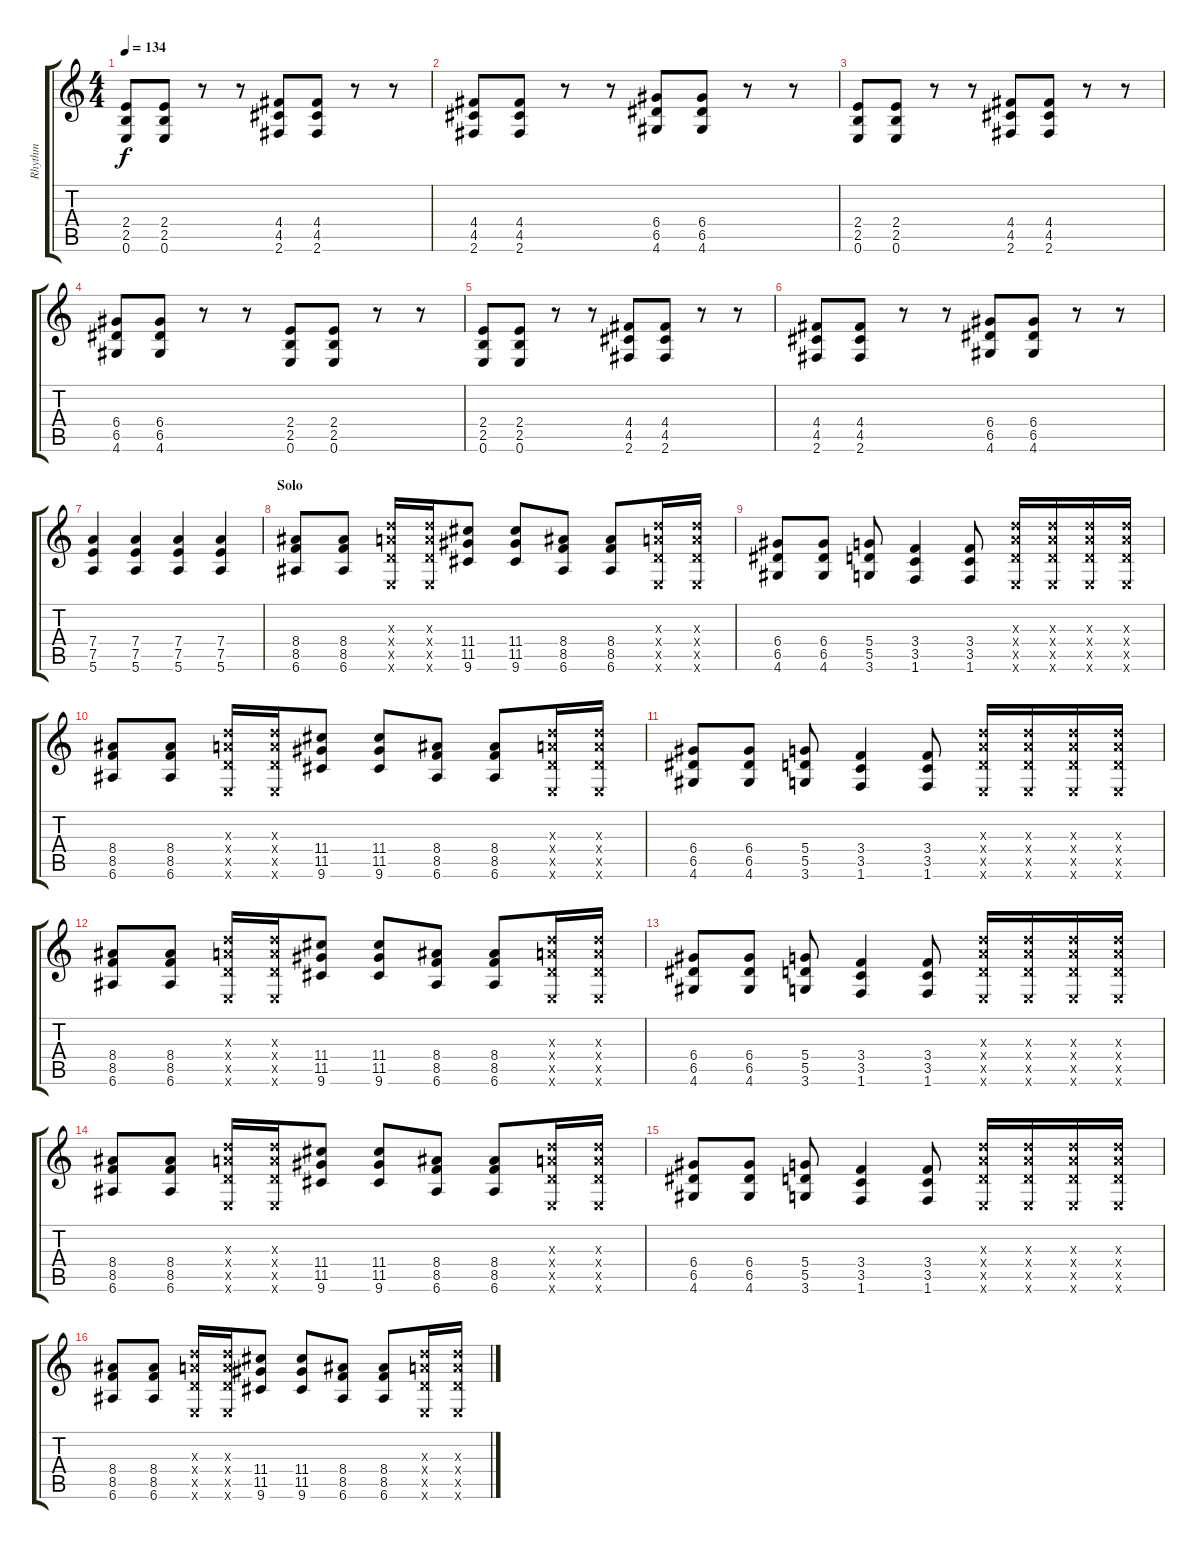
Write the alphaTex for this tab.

\track ("Rhythm" "Rhythm") {instrument overdrivenguitar}
\staff {score tabs}
\tuning (E4 B3 G3 D3 A2 E2) {hide}
\ts (4 4)
\tempo 134
\clef g2
\ks c
(2.4 2.5 0.6).8{dy f} (2.4 2.5 0.6).8 r.8 r.8 (4.4 4.5 2.6).8 (4.4 4.5 2.6).8 r.8 r.8 |
(4.4 4.5 2.6).8 (4.4 4.5 2.6).8 r.8 r.8 (6.4 6.5 4.6).8 (6.4 6.5 4.6).8 r.8 r.8 |
(2.4 2.5 0.6).8 (2.4 2.5 0.6).8 r.8 r.8 (4.4 4.5 2.6).8 (4.4 4.5 2.6).8 r.8 r.8 |
(6.4 6.5 4.6).8 (6.4 6.5 4.6).8 r.8 r.8 (2.4 2.5 0.6).8 (2.4 2.5 0.6).8 r.8 r.8 |
(2.4 2.5 0.6).8 (2.4 2.5 0.6).8 r.8 r.8 (4.4 4.5 2.6).8 (4.4 4.5 2.6).8 r.8 r.8 |
(4.4 4.5 2.6).8 (4.4 4.5 2.6).8 r.8 r.8 (6.4 6.5 4.6).8 (6.4 6.5 4.6).8 r.8 r.8 |
(7.4 7.5 5.6).4 (7.4 7.5 5.6).4 (7.4 7.5 5.6).4 (7.4 7.5 5.6).4 |
\section ("" "Solo")
(8.4 8.5 6.6).8 (8.4 8.5 6.6).8 (7.3{x} 7.4{x} 5.5{x} 0.6{x}).16 (7.3{x} 7.4{x} 5.5{x} 0.6{x}).16 (11.4 11.5 9.6).8 (11.4 11.5 9.6).8 (8.4 8.5 6.6).8 (8.4 8.5 6.6).8 (7.3{x} 7.4{x} 5.5{x} 0.6{x}).16 (7.3{x} 7.4{x} 5.5{x} 0.6{x}).16 |
(6.4 6.5 4.6).8 (6.4 6.5 4.6).8 (5.4 5.5 3.6).8 (3.4 3.5 1.6).4 (3.4 3.5 1.6).8 (7.3{x} 7.4{x} 5.5{x} 0.6{x}).16 (7.3{x} 7.4{x} 5.5{x} 0.6{x}).16 (7.3{x} 7.4{x} 5.5{x} 0.6{x}).16 (7.3{x} 7.4{x} 5.5{x} 0.6{x}).16 |
(8.4 8.5 6.6).8 (8.4 8.5 6.6).8 (7.3{x} 7.4{x} 5.5{x} 0.6{x}).16 (7.3{x} 7.4{x} 5.5{x} 0.6{x}).16 (11.4 11.5 9.6).8 (11.4 11.5 9.6).8 (8.4 8.5 6.6).8 (8.4 8.5 6.6).8 (7.3{x} 7.4{x} 5.5{x} 0.6{x}).16 (7.3{x} 7.4{x} 5.5{x} 0.6{x}).16 |
(6.4 6.5 4.6).8 (6.4 6.5 4.6).8 (5.4 5.5 3.6).8 (3.4 3.5 1.6).4 (3.4 3.5 1.6).8 (7.3{x} 7.4{x} 5.5{x} 0.6{x}).16 (7.3{x} 7.4{x} 5.5{x} 0.6{x}).16 (7.3{x} 7.4{x} 5.5{x} 0.6{x}).16 (7.3{x} 7.4{x} 5.5{x} 0.6{x}).16 |
(8.4 8.5 6.6).8 (8.4 8.5 6.6).8 (7.3{x} 7.4{x} 5.5{x} 0.6{x}).16 (7.3{x} 7.4{x} 5.5{x} 0.6{x}).16 (11.4 11.5 9.6).8 (11.4 11.5 9.6).8 (8.4 8.5 6.6).8 (8.4 8.5 6.6).8 (7.3{x} 7.4{x} 5.5{x} 0.6{x}).16 (7.3{x} 7.4{x} 5.5{x} 0.6{x}).16 |
(6.4 6.5 4.6).8 (6.4 6.5 4.6).8 (5.4 5.5 3.6).8 (3.4 3.5 1.6).4 (3.4 3.5 1.6).8 (7.3{x} 7.4{x} 5.5{x} 0.6{x}).16 (7.3{x} 7.4{x} 5.5{x} 0.6{x}).16 (7.3{x} 7.4{x} 5.5{x} 0.6{x}).16 (7.3{x} 7.4{x} 5.5{x} 0.6{x}).16 |
(8.4 8.5 6.6).8 (8.4 8.5 6.6).8 (7.3{x} 7.4{x} 5.5{x} 0.6{x}).16 (7.3{x} 7.4{x} 5.5{x} 0.6{x}).16 (11.4 11.5 9.6).8 (11.4 11.5 9.6).8 (8.4 8.5 6.6).8 (8.4 8.5 6.6).8 (7.3{x} 7.4{x} 5.5{x} 0.6{x}).16 (7.3{x} 7.4{x} 5.5{x} 0.6{x}).16 |
(6.4 6.5 4.6).8 (6.4 6.5 4.6).8 (5.4 5.5 3.6).8 (3.4 3.5 1.6).4 (3.4 3.5 1.6).8 (7.3{x} 7.4{x} 5.5{x} 0.6{x}).16 (7.3{x} 7.4{x} 5.5{x} 0.6{x}).16 (7.3{x} 7.4{x} 5.5{x} 0.6{x}).16 (7.3{x} 7.4{x} 5.5{x} 0.6{x}).16 |
(8.4 8.5 6.6).8 (8.4 8.5 6.6).8 (7.3{x} 7.4{x} 5.5{x} 0.6{x}).16 (7.3{x} 7.4{x} 5.5{x} 0.6{x}).16 (11.4 11.5 9.6).8 (11.4 11.5 9.6).8 (8.4 8.5 6.6).8 (8.4 8.5 6.6).8 (7.3{x} 7.4{x} 5.5{x} 0.6{x}).16 (7.3{x} 7.4{x} 5.5{x} 0.6{x}).16
